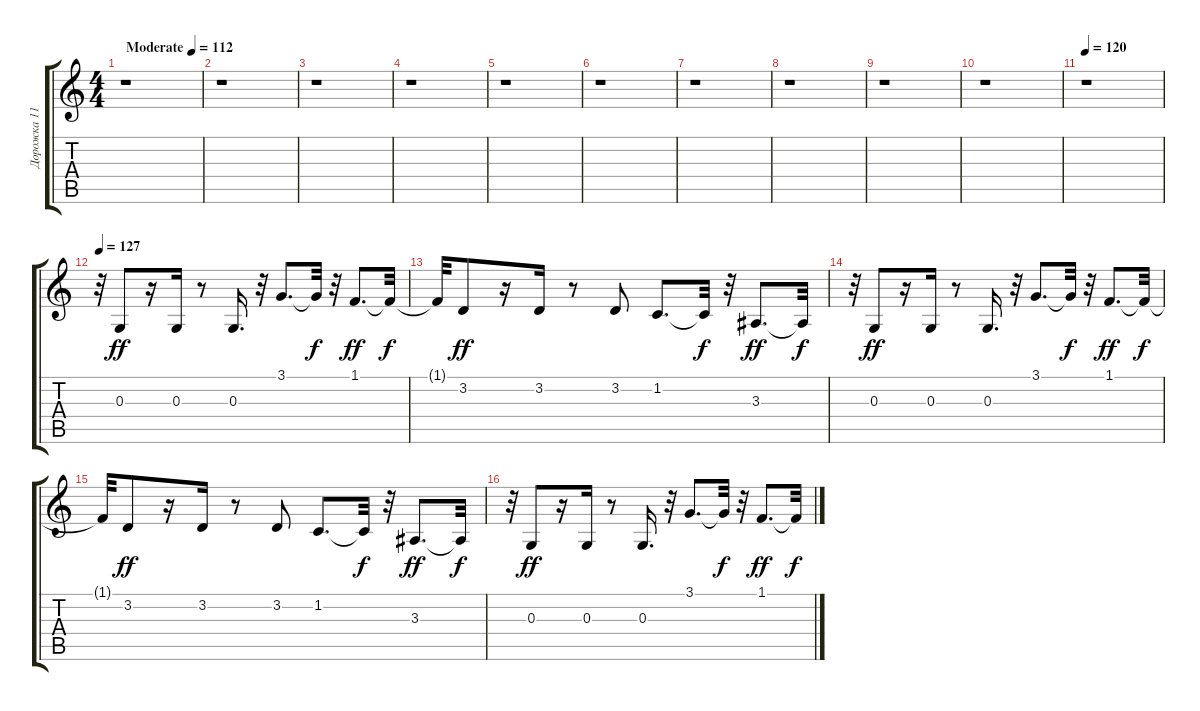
\track ("Дорожка 11" "Дорожка 11") {instrument synthbrass1}
\staff {score tabs}
\tuning (E4 B3 G3 D3 A2 E2) {hide}
\ts (4 4)
\tempo (112 "Moderate")
\clef g2
\ks c
r.1{dy ff instrument synthbrass1} |
r.1 |
r.1 |
r.1 |
r.1 |
r.1 |
r.1 |
r.1 |
r.1 |
r.1 |
\tempo 120
r.1 |
\tempo 127
r.32 0.3.8 r.16 0.3.16 r.8 0.3.16{d} r.32 3.1.8{d} 3.1{t}.32{dy f} r.32 1.1.8{d dy ff} 1.1{t}.32{dy f} |
1.1{t}.32 3.2.8{dy ff} r.16 3.2.16 r.8 3.2.8 1.2.8{d} 1.2{t}.32{dy f} r.32 3.3.8{d dy ff} 3.3{t}.32{dy f} |
r.32 0.3.8{dy ff} r.16 0.3.16 r.8 0.3.16{d} r.32 3.1.8{d} 3.1{t}.32{dy f} r.32 1.1.8{d dy ff} 1.1{t}.32{dy f} |
1.1{t}.32 3.2.8{dy ff} r.16 3.2.16 r.8 3.2.8 1.2.8{d} 1.2{t}.32{dy f} r.32 3.3.8{d dy ff} 3.3{t}.32{dy f} |
r.32 0.3.8{dy ff} r.16 0.3.16 r.8 0.3.16{d} r.32 3.1.8{d} 3.1{t}.32{dy f} r.32 1.1.8{d dy ff} 1.1{t}.32{dy f}
